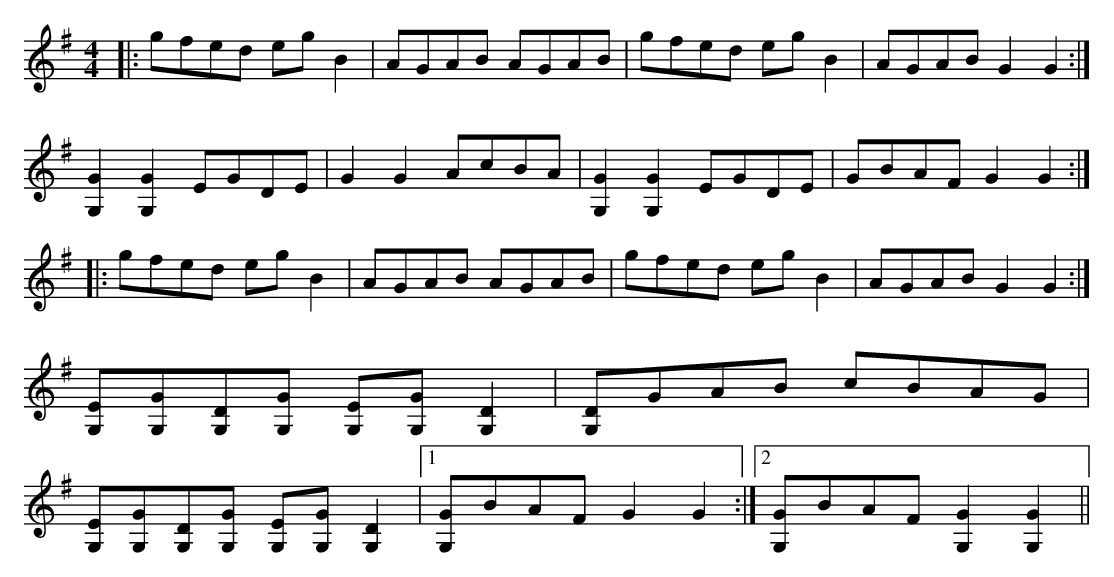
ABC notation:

X:1
M:4/4
K:G
|:gfed egB2|AGAB AGAB|gfed egB2|AGAB G2G2:|
[G2G,2][G2G,2] EGDE|G2G2 AcBA|[G2G,2][G2G,2] EGDE|GBAF G2G2:|
|:gfed egB2|AGAB AGAB|gfed egB2|AGAB G2G2:|
[EG,][GG,][DG,][GG,] [EG,][GG,][D2G,2]|[DG,]GAB cBAG|
[EG,][GG,][DG,][GG,] [EG,][GG,][D2G,2]|1 [GG,]BAF G2G2:|2 [GG,]BAF [G2G,2][G2G,2]||
